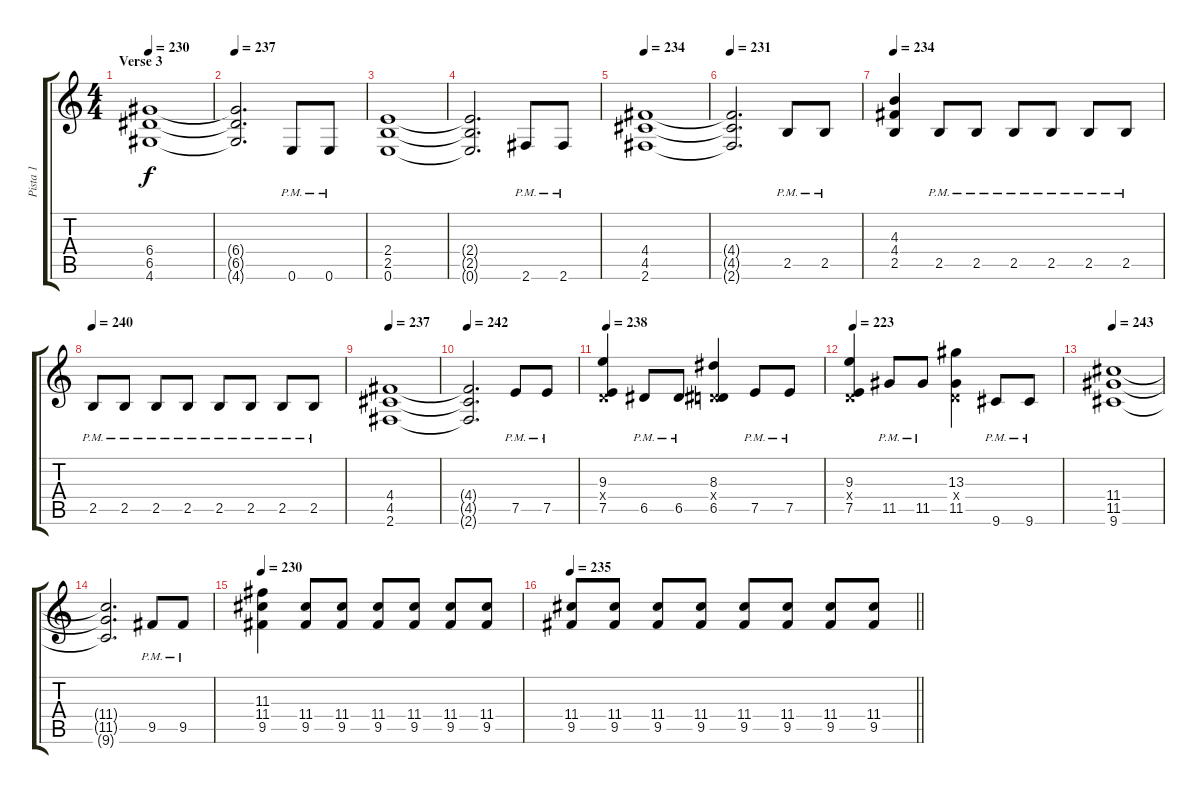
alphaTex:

\track ("Pista 1" "Pista 1") {instrument overdrivenguitar}
\staff {score tabs}
\tuning (E4 B3 G3 D3 A2 E2) {hide}
\ts (4 4)
\section ("" "Verse 3")
\tempo 230
\clef g2
\ks c
(6.4 6.5 4.6).1{dy f} |
\tempo 237
(6.4{t} 6.5{t} 4.6{t}).2{d} 0.6{pm}.8 0.6{pm}.8 |
(2.4 2.5 0.6).1 |
(2.4{t} 2.5{t} 0.6{t}).2{d} 2.6{pm}.8 2.6{pm}.8 |
\tempo 234
(4.4 4.5 2.6).1 |
\tempo 231
(4.4{t} 4.5{t} 2.6{t}).2{d} 2.5{pm}.8 2.5{pm}.8 |
\tempo 234
(4.3 4.4 2.5).4 2.5{pm}.8 2.5{pm}.8 2.5{pm}.8 2.5{pm}.8 2.5{pm}.8 2.5{pm}.8 |
\tempo 240
2.5{pm}.8 2.5{pm}.8 2.5{pm}.8 2.5{pm}.8 2.5{pm}.8 2.5{pm}.8 2.5{pm}.8 2.5{pm}.8 |
\tempo 237
(4.4 4.5 2.6).1 |
\tempo 242
(4.4{t} 4.5{t} 2.6{t}).2{d} 7.5{pm}.8 7.5{pm}.8 |
\tempo 238
(9.3 0.4{x} 7.5).4 6.5{pm}.8 6.5{pm}.8 (8.3 0.4{x} 6.5).4 7.5{pm}.8 7.5{pm}.8 |
\tempo 223
(9.3 0.4{x} 7.5).4 11.5{pm}.8 11.5{pm}.8 (13.3 0.4{x} 11.5).4 9.6{pm}.8 9.6{pm}.8 |
\tempo 243
(11.4 11.5 9.6).1 |
(11.4{t} 11.5{t} 9.6{t}).2{d} 9.5{pm}.8 9.5{pm}.8 |
\tempo 230
(11.3 11.4 9.5).4 (11.4 9.5).8 (11.4 9.5).8 (11.4 9.5).8 (11.4 9.5).8 (11.4 9.5).8 (11.4 9.5).8 |
\tempo 235
\barLineRight lightlight
(11.4 9.5).8 (11.4 9.5).8 (11.4 9.5).8 (11.4 9.5).8 (11.4 9.5).8 (11.4 9.5).8 (11.4 9.5).8 (11.4 9.5).8
